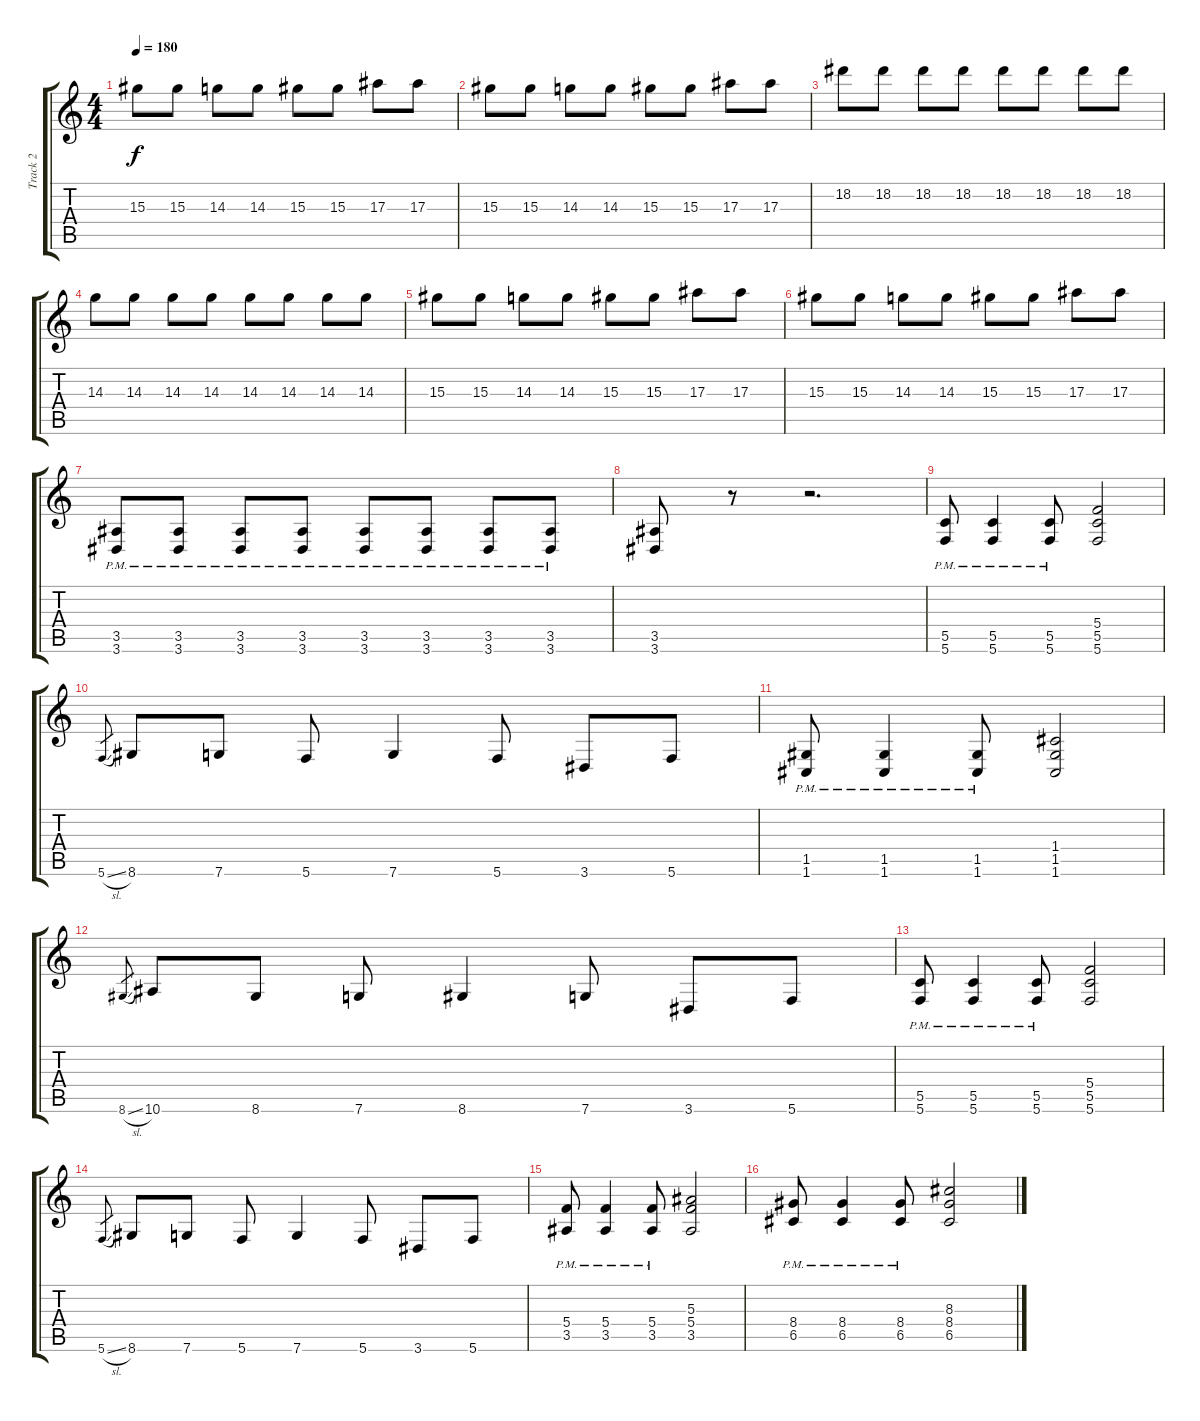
\track ("Track 2" "Track 2") {instrument overdrivenguitar}
\staff {score tabs}
\tuning (D4 A3 F3 C3 G2 C2) {hide}
\ts (4 4)
\tempo 180
\clef g2
\ks c
15.3.8{dy f instrument distortionguitar} 15.3.8 14.3.8 14.3.8 15.3.8 15.3.8 17.3.8 17.3.8 |
15.3.8 15.3.8 14.3.8 14.3.8 15.3.8 15.3.8 17.3.8 17.3.8 |
18.2.8 18.2.8 18.2.8 18.2.8 18.2.8 18.2.8 18.2.8 18.2.8 |
14.3.8 14.3.8 14.3.8 14.3.8 14.3.8 14.3.8 14.3.8 14.3.8 |
15.3.8 15.3.8 14.3.8 14.3.8 15.3.8 15.3.8 17.3.8 17.3.8 |
15.3.8 15.3.8 14.3.8 14.3.8 15.3.8 15.3.8 17.3.8 17.3.8 |
(3.5{pm} 3.6{pm}).8{instrument distortionguitar} (3.5{pm} 3.6{pm}).8 (3.5{pm} 3.6{pm}).8 (3.5{pm} 3.6{pm}).8 (3.5{pm} 3.6{pm}).8 (3.5{pm} 3.6{pm}).8 (3.5{pm} 3.6{pm}).8 (3.5{pm} 3.6{pm}).8 |
(3.5 3.6).8 r.8 r.2{d} |
(5.5{pm} 5.6{pm}).8 (5.5{pm} 5.6{pm}).4 (5.5{pm} 5.6{pm}).8 (5.4 5.5 5.6).2 |
5.6{sl}.8{gr} 8.6.8 7.6.8 5.6.8 7.6.4 5.6.8 3.6.8 5.6.8 |
(1.5{pm} 1.6{pm}).8 (1.5{pm} 1.6{pm}).4 (1.5{pm} 1.6{pm}).8 (1.4 1.5 1.6).2 |
8.6{sl}.8{gr} 10.6.8 8.6.8 7.6.8 8.6.4 7.6.8 3.6.8 5.6.8 |
(5.5{pm} 5.6{pm}).8 (5.5{pm} 5.6{pm}).4 (5.5{pm} 5.6{pm}).8 (5.4 5.5 5.6).2 |
5.6{sl}.8{gr} 8.6.8 7.6.8 5.6.8 7.6.4 5.6.8 3.6.8 5.6.8 |
(5.4{pm} 3.5{pm}).8 (5.4{pm} 3.5{pm}).4 (5.4{pm} 3.5{pm}).8 (5.3 5.4 3.5).2 |
(8.4{pm} 6.5{pm}).8 (8.4{pm} 6.5{pm}).4 (8.4{pm} 6.5{pm}).8 (8.3 8.4 6.5).2
